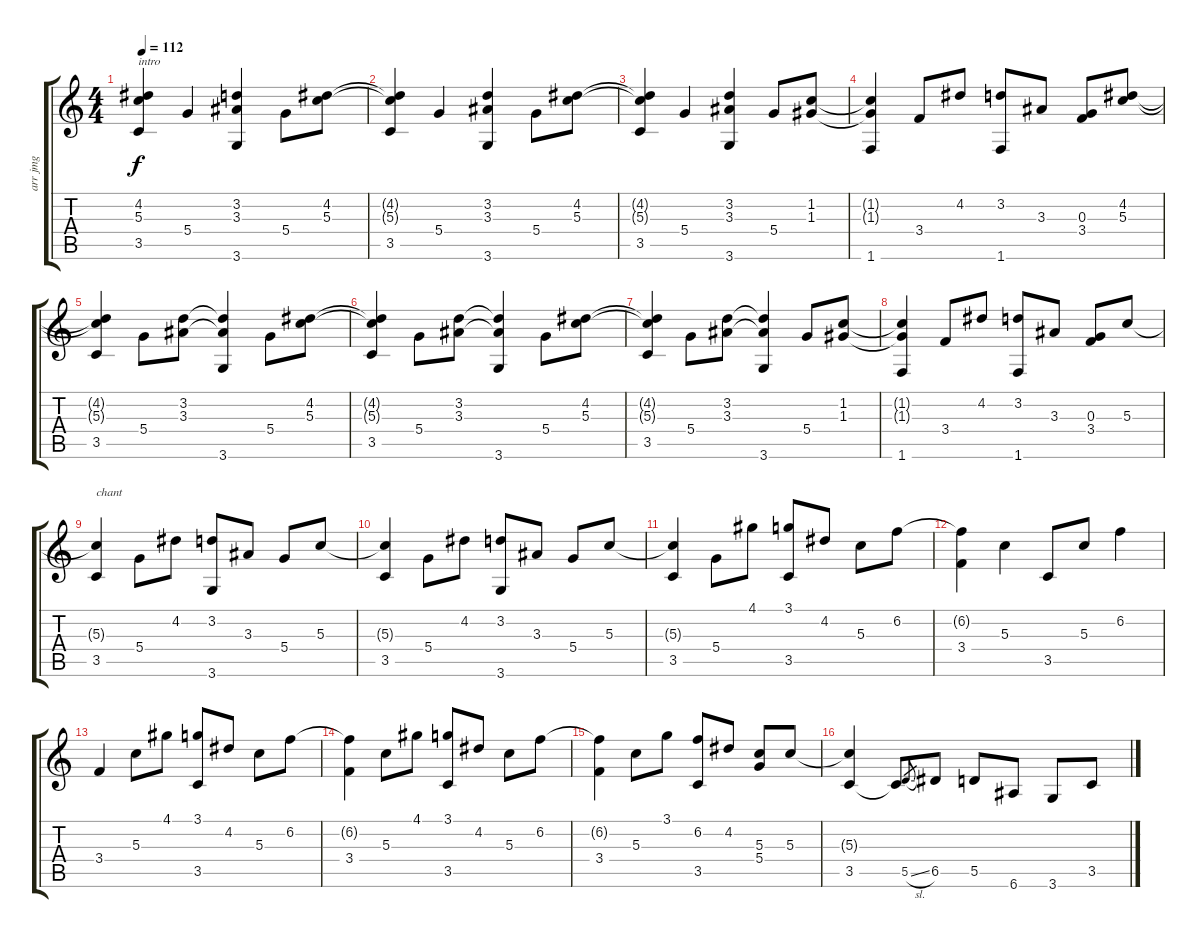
\track ("arr jmg" "arr jmg") {instrument electricguitarmuted}
\staff {score tabs}
\tuning (E4 B3 G3 D3 A2 E2) {hide}
\ts (4 4)
\tempo 112
\clef g2
\ks c
(4.2 5.3 3.5).4{txt "intro" dy f instrument electricguitarmuted} 5.4.4 (3.2 3.3 3.6).4 5.4.8 (4.2 5.3).8 |
(4.2{t} 5.3{t} 3.5).4 5.4.4 (3.2 3.3 3.6).4 5.4.8 (4.2 5.3).8 |
(4.2{t} 5.3{t} 3.5).4 5.4.4 (3.2 3.3 3.6).4 5.4.8 (1.2 1.3).8 |
(1.2{t} 1.3{t} 1.6).4 3.4.8 4.2.8 (3.2 1.6).8 3.3.8 (0.3 3.4).8 (4.2 5.3).8 |
(4.2{t} 5.3{t} 3.5).4 5.4.8 (3.2 3.3).8 (3.2{t} 3.3{t} 3.6).4 5.4.8 (4.2 5.3).8 |
(4.2{t} 5.3{t} 3.5).4 5.4.8 (3.2 3.3).8 (3.2{t} 3.3{t} 3.6).4 5.4.8 (4.2 5.3).8 |
(4.2{t} 5.3{t} 3.5).4 5.4.8 (3.2 3.3).8 (3.2{t} 3.3{t} 3.6).4 5.4.8 (1.2 1.3).8 |
(1.2{t} 1.3{t} 1.6).4 3.4.8 4.2.8 (3.2 1.6).8 3.3.8 (0.3 3.4).8 5.3.8 |
(5.3{t} 3.5).4{txt "chant" instrument electricguitarjazz} 5.4.8 4.2.8 (3.2 3.6).8 3.3.8 5.4.8 5.3.8 |
(5.3{t} 3.5).4 5.4.8 4.2.8 (3.2 3.6).8 3.3.8 5.4.8 5.3.8 |
(5.3{t} 3.5).4 5.4.8 4.1.8 (3.1 3.5).8 4.2.8 5.3.8 6.2.8 |
(6.2{t} 3.4).4 5.3.4 3.5.8 5.3.8 6.2.4 |
3.4.4 5.3.8 4.1.8 (3.1 3.5).8 4.2.8 5.3.8 6.2.8 |
(6.2{t} 3.4).4 5.3.8 4.1.8 (3.1 3.5).8 4.2.8 5.3.8 6.2.8 |
(6.2{t} 3.4).4 5.3.8 3.1.8 (6.2 3.5).8 4.2.8 (5.3 5.4).8 5.3.8 |
(5.3{t} 3.5).4 3.5{t}.8 5.5{sl}.8{gr} 6.5.8 5.5.8 6.6.8 3.6.8 3.5.8
